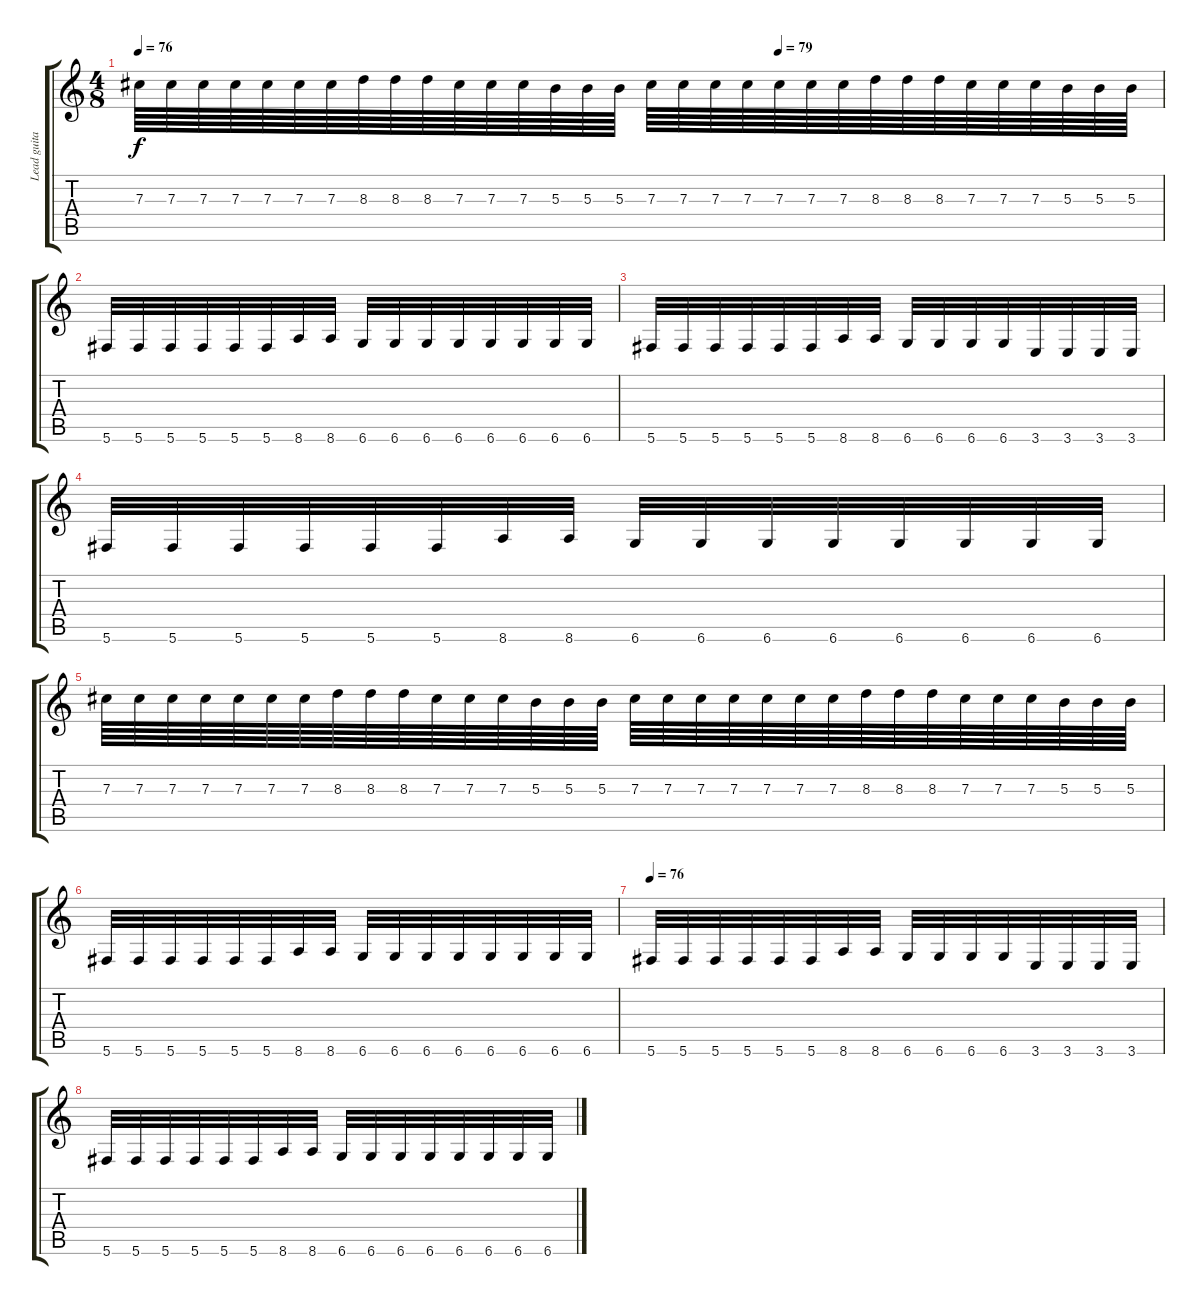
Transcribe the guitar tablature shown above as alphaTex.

\track ("Lead guitar" "Lead guita") {instrument overdrivenguitar}
\staff {score tabs}
\tuning (Eb4 Bb3 Gb3 Db3 Ab2 Db2) {hide}
\ts (4 8)
\tempo 76
\tempo (79 0.625)
\clef g2
\ks c
7.3.64{dy f} 7.3.64 7.3.64 7.3.64 7.3.64 7.3.64 7.3.64 8.3.64 8.3.64 8.3.64 7.3.64 7.3.64 7.3.64 5.3.64 5.3.64 5.3.64 7.3.64 7.3.64 7.3.64 7.3.64 7.3.64 7.3.64 7.3.64 8.3.64 8.3.64 8.3.64 7.3.64 7.3.64 7.3.64 5.3.64 5.3.64 5.3.64 |
5.6.32 5.6.32 5.6.32 5.6.32 5.6.32 5.6.32 8.6.32 8.6.32 6.6.32 6.6.32 6.6.32 6.6.32 6.6.32 6.6.32 6.6.32 6.6.32 |
5.6.32 5.6.32 5.6.32 5.6.32 5.6.32 5.6.32 8.6.32 8.6.32 6.6.32 6.6.32 6.6.32 6.6.32 3.6.32 3.6.32 3.6.32 3.6.32 |
5.6.32 5.6.32 5.6.32 5.6.32 5.6.32 5.6.32 8.6.32 8.6.32 6.6.32 6.6.32 6.6.32 6.6.32 6.6.32 6.6.32 6.6.32 6.6.32 |
7.3.64 7.3.64 7.3.64 7.3.64 7.3.64 7.3.64 7.3.64 8.3.64 8.3.64 8.3.64 7.3.64 7.3.64 7.3.64 5.3.64 5.3.64 5.3.64 7.3.64 7.3.64 7.3.64 7.3.64 7.3.64 7.3.64 7.3.64 8.3.64 8.3.64 8.3.64 7.3.64 7.3.64 7.3.64 5.3.64 5.3.64 5.3.64 |
5.6.32 5.6.32 5.6.32 5.6.32 5.6.32 5.6.32 8.6.32 8.6.32 6.6.32 6.6.32 6.6.32 6.6.32 6.6.32 6.6.32 6.6.32 6.6.32 |
\tempo 76
5.6.32 5.6.32 5.6.32 5.6.32 5.6.32 5.6.32 8.6.32 8.6.32 6.6.32 6.6.32 6.6.32 6.6.32 3.6.32 3.6.32 3.6.32 3.6.32 |
5.6.32 5.6.32 5.6.32 5.6.32 5.6.32 5.6.32 8.6.32 8.6.32 6.6.32 6.6.32 6.6.32 6.6.32 6.6.32 6.6.32 6.6.32 6.6.32
